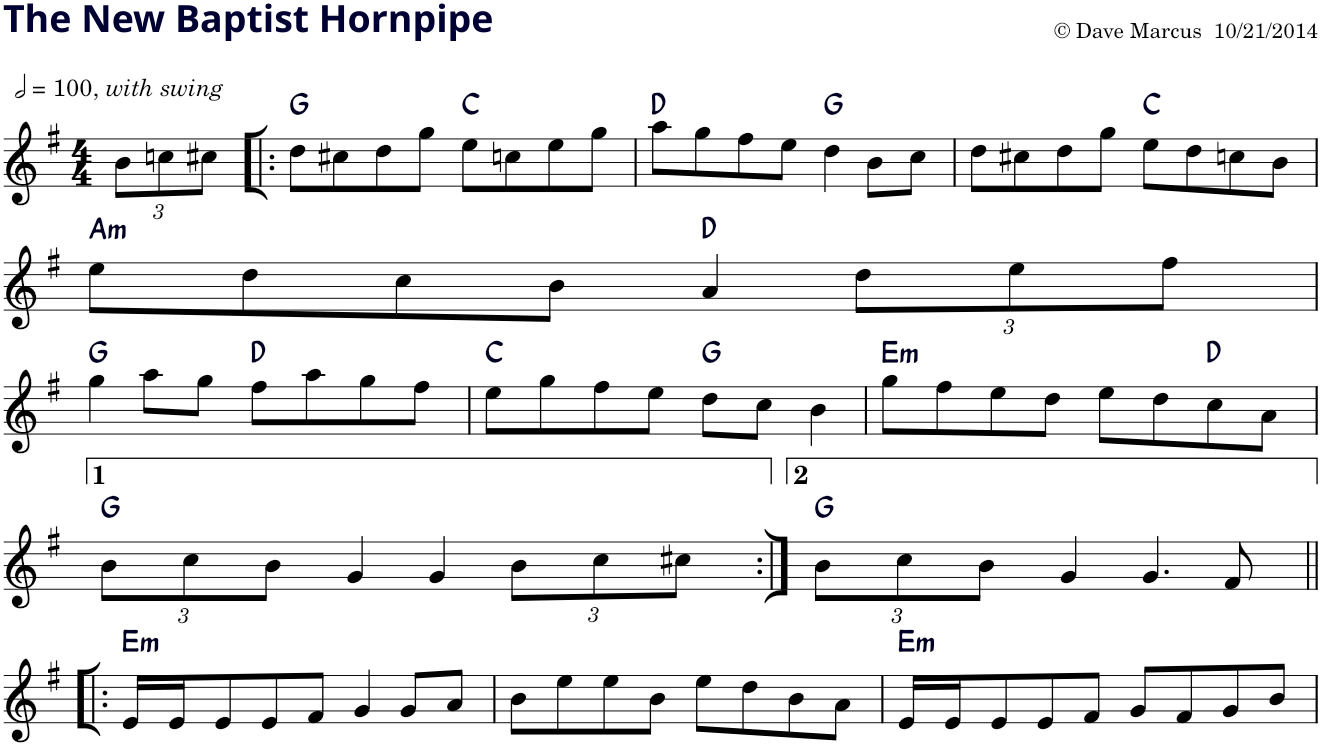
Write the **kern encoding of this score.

**kern	**harte
*part1	*part1
*staff1	*
*I"Piano	*
*I'Pno	*
*clefG2	*
*k[f#]	*
*G:	*
*M4/4	*
*MM200	*
*Xbrackettup	*
=1	=1
!LO:TX:a:t=,	!
!LO:TX:a:i:t=with swing	!
12b\L	.
12ccn\	.
12cc#X\J	.
=2!|:	=2!|:
8dd\L	G:maj
8cc#X\	.
8dd\	.
8gg\J	.
8ee\L	C:maj
8ccn\	.
8ee\	.
8gg\J	.
=3	=3
8aa\L	D:maj
8gg\	.
8ff#\	.
8ee\J	.
4dd\	G:maj
8b\L	.
8cc\J	.
=4	=4
8dd\L	.
8cc#X\	.
8dd\	.
8gg\J	.
8ee\L	C:maj
8dd\	.
8ccn\	.
8b\J	.
!!LO:LB:g=z
=5	=5
!	!LO:H:kt=m
8ee\L	A:min
8dd\	.
8cc\	.
8b\J	.
4a/	D:maj
12dd\L	.
12ee\	.
12ff#\J	.
!!LO:LB:g=z
=6	=6
4gg\	G:maj
8aa\L	.
8gg\J	.
8ff#\L	D:maj
8aa\	.
8gg\	.
8ff#\J	.
=7	=7
8ee\L	C:maj
8gg\	.
8ff#\	.
8ee\J	.
8dd\L	G:maj
8cc\J	.
4b\	.
=8	=8
!	!LO:H:kt=m
8gg\L	E:min
8ff#\	.
8ee\	.
8dd\J	.
8ee\L	.
8dd\	.
8cc\	D:maj
8a\J	.
!!LO:LB:g=z
=9	=9
12b\L	G:maj
12cc\	.
12b\J	.
4g/	.
4g/	.
12b\L	.
12cc\	.
12cc#X\J	.
=10:|!	=10:|!
12b\L	G:maj
12cc\	.
12b\J	.
4g/	.
4.g/	.
8f#/	.
!!LO:LB:g=z
=11!|:	=11!|:
!	!LO:H:kt=m
16e/LL	E:min
16e/J	.
8e/	.
8e/	.
8f#/J	.
4g/	.
8g/L	.
8a/J	.
=12	=12
8b\L	.
8ee\	.
8ee\	.
8b\J	.
8ee\L	.
8dd\	.
8b\	.
8a\J	.
=13	=13
!	!LO:H:kt=m
16e/LL	E:min
16e/J	.
8e/	.
8e/	.
8f#/J	.
8g/L	.
8f#/	.
8g/	.
8b/J	.
=	=
*-	*-
